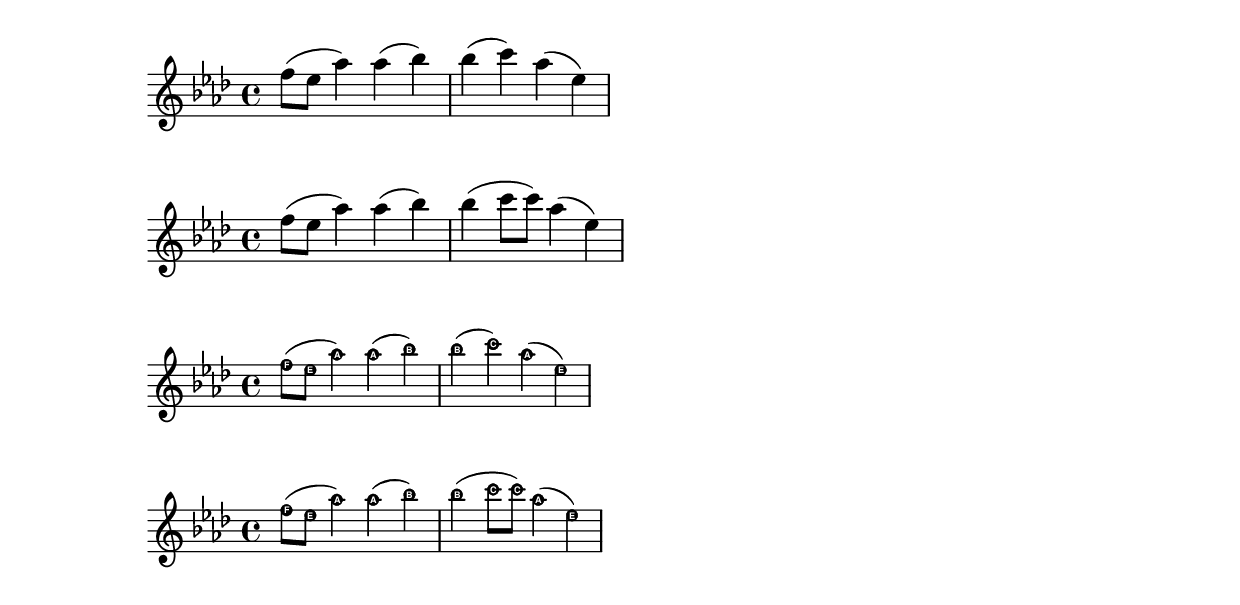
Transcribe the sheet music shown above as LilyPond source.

\version "2.18.2"

makeStaff =
#(define-music-function
     (parser location music)
     (ly:music?)
   #{
        \new Staff {
            $music
        }
   #})

makeScore =
#(define-scheme-function
     (parser location music)
     (ly:music?)
   #{
     \score {
        \makeStaff $music
        \layout { }
      }
   #})

makeEasyScore =
#(define-scheme-function
     (parser location music)
     (ly:music?)
   #{
     \score {
        \makeStaff $music
        \layout { \easyHeadsOn }
      }
   #})

makeTwoScores = 
#(define
     (music)
   #{
      \makeScore $music
      \makeEasyScore $music
   #})


dango = \relative c'' { f8( ees as4) }


dangoA = \relative c''' {\key aes \major \dango aes( bes) bes( c) aes( ees) }
dangoB = \relative c''' {\key aes \major \dango aes( bes) bes( c8 c) aes4( ees) }

% \makeScore \dangoA
% \makeEasyScore \dangoB

#(define musicList (list dangoA dangoB))
#(define musicListOne (map ly:make-score musicList))
% 'and' used here to give the lambda the right return value for map
easyLayout = \layout { \easyHeadsOn }
midi = \midi { }
#(define musicListTwo (map (lambda (score) 
  (and
    (ly:score-add-output-def! score easyLayout)
    (ly:score-add-output-def! score midi) score))
  (map ly:make-score musicList)))

$@musicListOne
$@musicListTwo